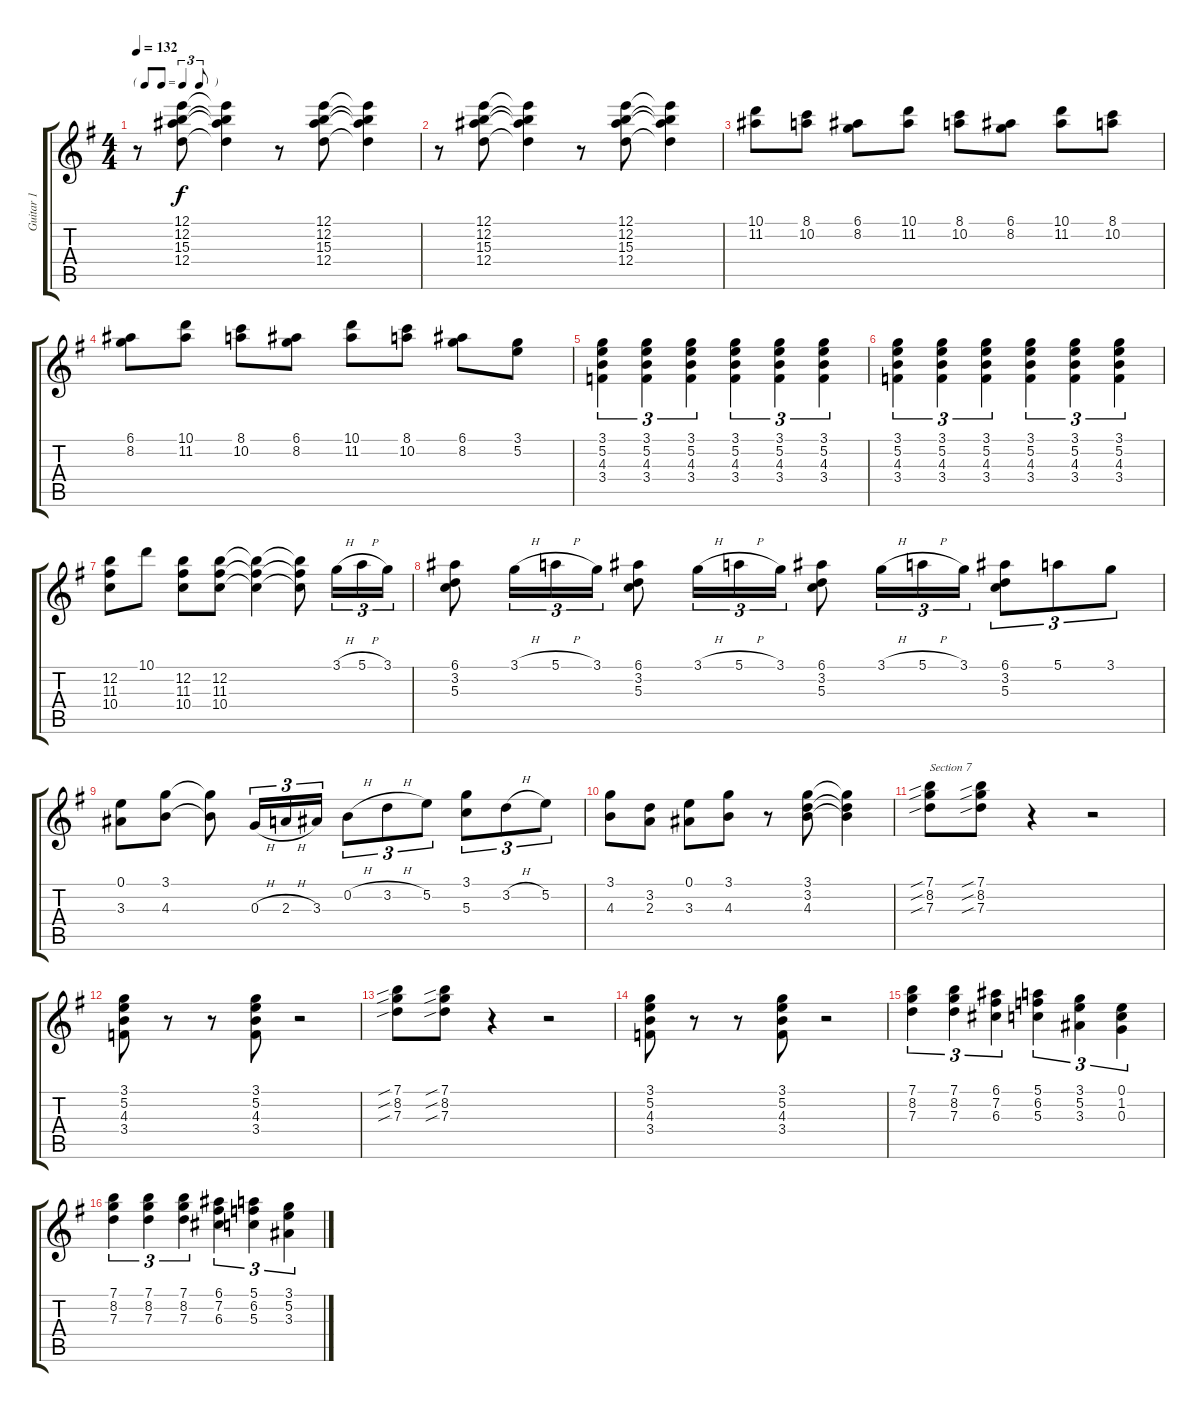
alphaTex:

\track ("Guitar 1" "Guitar 1") {instrument acousticguitarsteel}
\staff {score tabs}
\tuning (E4 B3 G3 D3 A2 E2) {hide}
\ts (4 4)
\tf triplet8th
\tempo 132
\clef g2
\ks g
r.8{dy f} (12.1 12.2 15.3 12.4).8 (12.1{t} 12.2{t} 15.3{t} 12.4{t}).4 r.8 (12.1 12.2 15.3 12.4).8 (12.1{t} 12.2{t} 15.3{t} 12.4{t}).4 |
r.8 (12.1 12.2 15.3 12.4).8 (12.1{t} 12.2{t} 15.3{t} 12.4{t}).4 r.8 (12.1 12.2 15.3 12.4).8 (12.1{t} 12.2{t} 15.3{t} 12.4{t}).4 |
(10.1 11.2).8 (8.1 10.2).8 (6.1 8.2).8 (10.1 11.2).8 (8.1 10.2).8 (6.1 8.2).8 (10.1 11.2).8 (8.1 10.2).8 |
(6.1 8.2).8 (10.1 11.2).8 (8.1 10.2).8 (6.1 8.2).8 (10.1 11.2).8 (8.1 10.2).8 (6.1 8.2).8 (3.1 5.2).8 |
(3.1 5.2 4.3 3.4).4{tu (3 2)} (3.1 5.2 4.3 3.4).4{tu (3 2)} (3.1 5.2 4.3 3.4).4{tu (3 2)} (3.1 5.2 4.3 3.4).4{tu (3 2)} (3.1 5.2 4.3 3.4).4{tu (3 2)} (3.1 5.2 4.3 3.4).4{tu (3 2)} |
(3.1 5.2 4.3 3.4).4{tu (3 2)} (3.1 5.2 4.3 3.4).4{tu (3 2)} (3.1 5.2 4.3 3.4).4{tu (3 2)} (3.1 5.2 4.3 3.4).4{tu (3 2)} (3.1 5.2 4.3 3.4).4{tu (3 2)} (3.1 5.2 4.3 3.4).4{tu (3 2)} |
(12.2 11.3 10.4).8 10.1.8 (12.2 11.3 10.4).8 (12.2 11.3 10.4).8 (12.2{t} 11.3{t} 10.4{t}).4 (12.2{t} 11.3{t} 10.4{t}).8 3.1{h}.16{tu (3 2)} 5.1{h}.16{tu (3 2)} 3.1.16{tu (3 2)} |
(6.1 3.2 5.3).8 3.1{h}.16{tu (3 2)} 5.1{h}.16{tu (3 2)} 3.1.16{tu (3 2)} (6.1 3.2 5.3).8 3.1{h}.16{tu (3 2)} 5.1{h}.16{tu (3 2)} 3.1.16{tu (3 2)} (6.1 3.2 5.3).8 3.1{h}.16{tu (3 2)} 5.1{h}.16{tu (3 2)} 3.1.16{tu (3 2)} (6.1 3.2 5.3).8{tu (3 2)} 5.1.8{tu (3 2)} 3.1.8{tu (3 2)} |
(0.1 3.3).8 (3.1 4.3).8 (3.1{t} 4.3{t}).8 0.3{h}.16{tu (3 2)} 2.3{h}.16{tu (3 2)} 3.3.16{tu (3 2)} 0.2{h}.8{tu (3 2)} 3.2{h}.8{tu (3 2)} 5.2.8{tu (3 2)} (3.1 5.3).8{tu (3 2)} 3.2{h}.8{tu (3 2)} 5.2.8{tu (3 2)} |
(3.1 4.3).8 (3.2 2.3).8 (0.1 3.3).8 (3.1 4.3).8 r.8 (3.1 3.2 4.3).8 (3.1{t} 3.2{t} 4.3{t}).4 |
(7.1{sib} 8.2{sib} 7.3{sib}).8{txt "Section 7"} (7.1{sib} 8.2{sib} 7.3{sib}).8 r.4 r.2 |
(3.1 5.2 4.3 3.4).8 r.8 r.8 (3.1 5.2 4.3 3.4).8 r.2 |
(7.1{sib} 8.2{sib} 7.3{sib}).8 (7.1{sib} 8.2{sib} 7.3{sib}).8 r.4 r.2 |
(3.1 5.2 4.3 3.4).8 r.8 r.8 (3.1 5.2 4.3 3.4).8 r.2 |
(7.1 8.2 7.3).4{tu (3 2)} (7.1 8.2 7.3).4{tu (3 2)} (6.1 7.2 6.3).4{tu (3 2)} (5.1 6.2 5.3).4{tu (3 2)} (3.1 5.2 3.3).4{tu (3 2)} (0.1 1.2 0.3).4{tu (3 2)} |
(7.1 8.2 7.3).4{tu (3 2)} (7.1 8.2 7.3).4{tu (3 2)} (7.1 8.2 7.3).4{tu (3 2)} (6.1 7.2 6.3).4{tu (3 2)} (5.1 6.2 5.3).4{tu (3 2)} (3.1 5.2 3.3).4{tu (3 2)}
